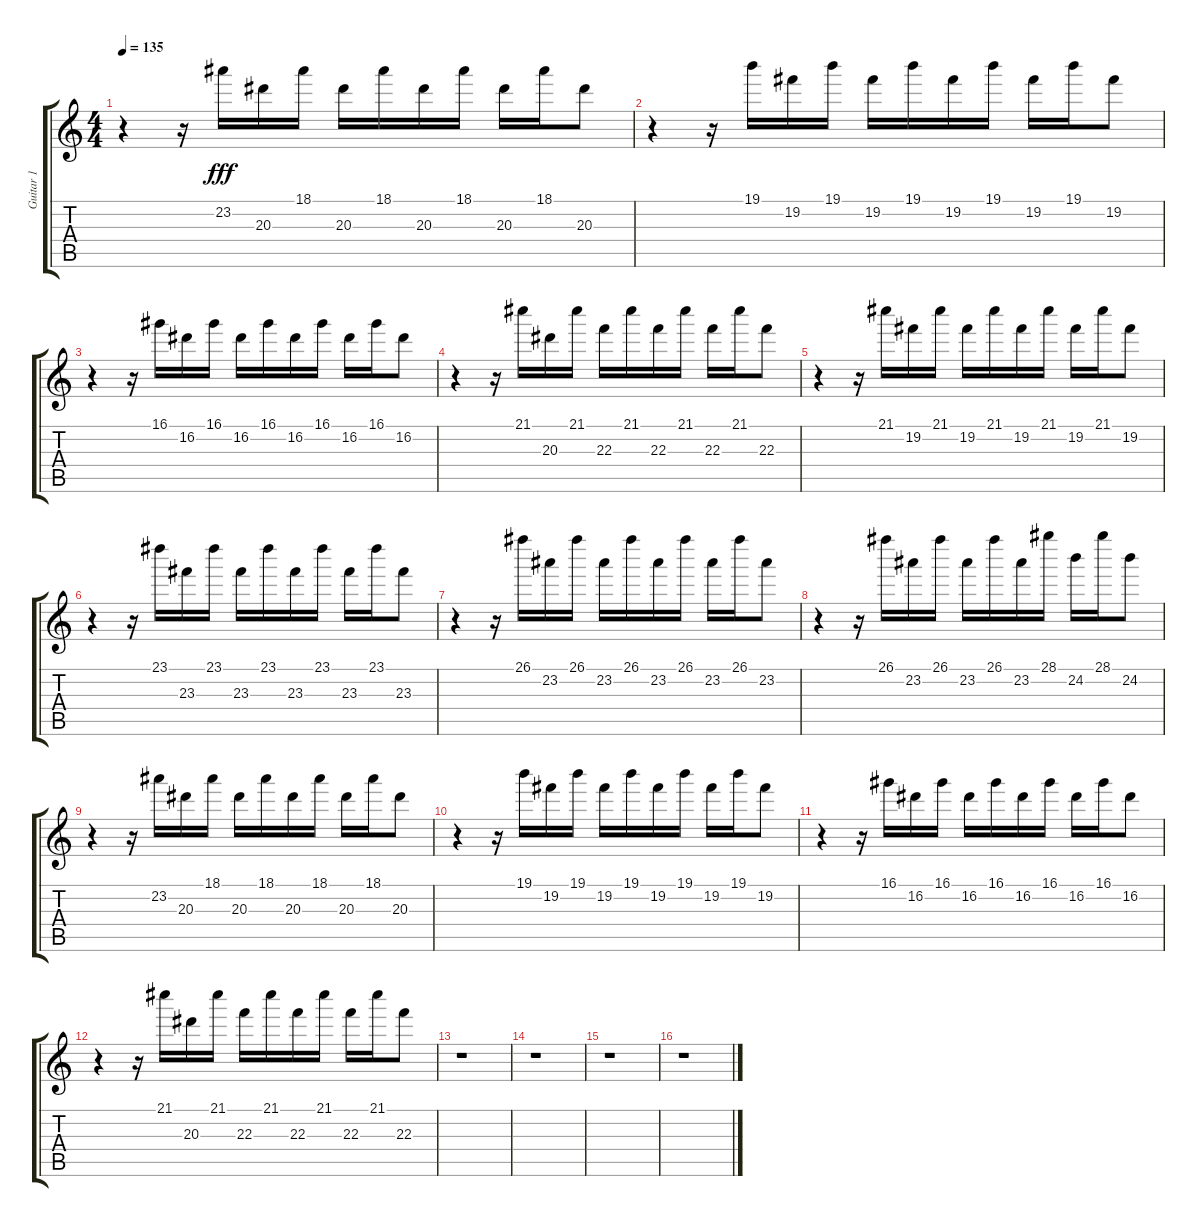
\track ("Guitar 1" "Guitar 1") {instrument acousticguitarsteel}
\staff {score tabs}
\tuning (E4 B3 G3 D3 A2 E2) {hide}
\ts (4 4)
\tempo 135
\clef g2
\ks c
r.4{dy fff} r.16 23.2.16 20.3.16 18.1.16 20.3.16 18.1.16 20.3.16 18.1.16 20.3.16 18.1.16 20.3.8 |
r.4 r.16 19.1.16 19.2.16 19.1.16 19.2.16 19.1.16 19.2.16 19.1.16 19.2.16 19.1.16 19.2.8 |
r.4 r.16 16.1.16 16.2.16 16.1.16 16.2.16 16.1.16 16.2.16 16.1.16 16.2.16 16.1.16 16.2.8 |
r.4 r.16 21.1.16 20.3.16 21.1.16 22.3.16 21.1.16 22.3.16 21.1.16 22.3.16 21.1.16 22.3.8 |
r.4 r.16 21.1.16 19.2.16 21.1.16 19.2.16 21.1.16 19.2.16 21.1.16 19.2.16 21.1.16 19.2.8 |
r.4 r.16 23.1.16 23.3.16 23.1.16 23.3.16 23.1.16 23.3.16 23.1.16 23.3.16 23.1.16 23.3.8 |
r.4 r.16 26.1.16 23.2.16 26.1.16 23.2.16 26.1.16 23.2.16 26.1.16 23.2.16 26.1.16 23.2.8 |
r.4 r.16 26.1.16 23.2.16 26.1.16 23.2.16 26.1.16 23.2.16 28.1.16 24.2.16 28.1.16 24.2.8 |
r.4 r.16 23.2.16 20.3.16 18.1.16 20.3.16 18.1.16 20.3.16 18.1.16 20.3.16 18.1.16 20.3.8 |
r.4 r.16 19.1.16 19.2.16 19.1.16 19.2.16 19.1.16 19.2.16 19.1.16 19.2.16 19.1.16 19.2.8 |
r.4 r.16 16.1.16 16.2.16 16.1.16 16.2.16 16.1.16 16.2.16 16.1.16 16.2.16 16.1.16 16.2.8 |
r.4 r.16 21.1.16 20.3.16 21.1.16 22.3.16 21.1.16 22.3.16 21.1.16 22.3.16 21.1.16 22.3.8 |
r.1 |
r.1 |
r.1 |
r.1
